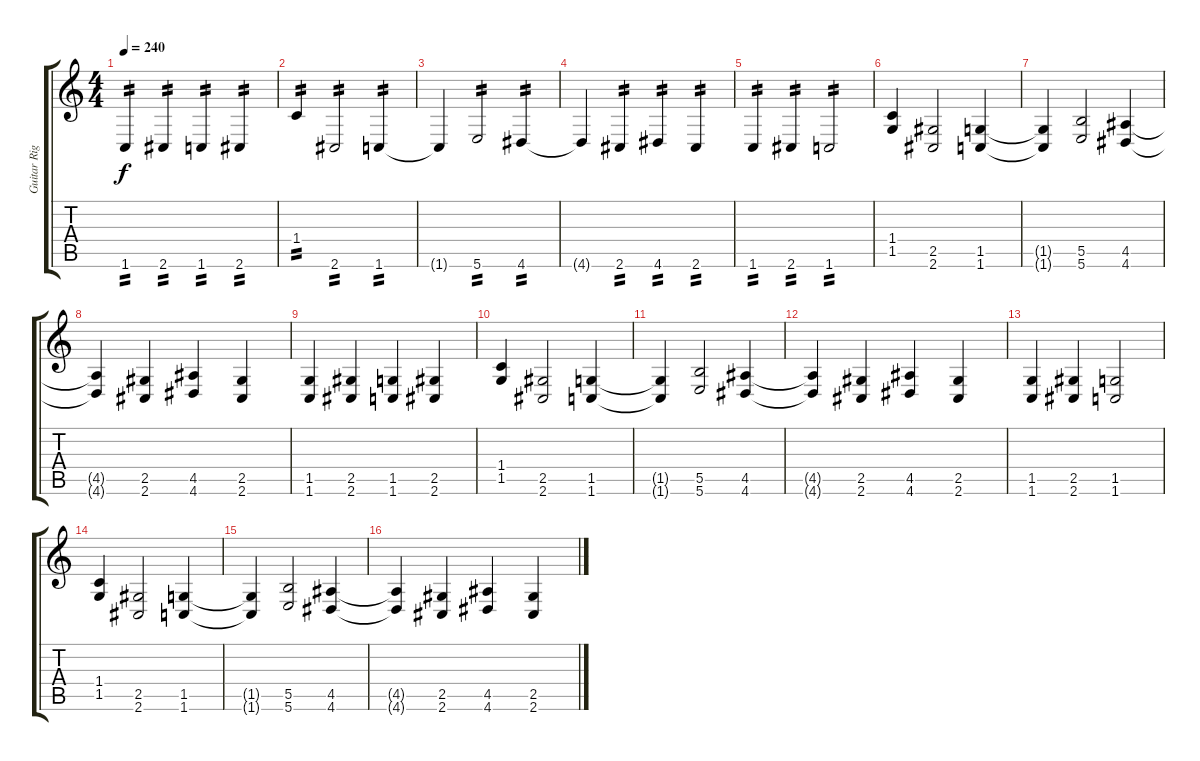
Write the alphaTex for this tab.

\track ("Guitar Right" "Guitar Rig") {instrument overdrivenguitar}
\staff {score tabs}
\tuning (Db4 Ab3 E3 B2 Gb2 B1) {hide}
\ts (4 4)
\tempo 240
\clef g2
\ks c
1.6.4{tp 2 dy f} 2.6.4{tp 2} 1.6.4{tp 2} 2.6.4{tp 2} |
1.4.4{tp 2} 2.6.2{tp 2} 1.6.4{tp 2} |
1.6{t}.4 5.6.2{tp 2} 4.6.4{tp 2} |
4.6{t}.4 2.6.4{tp 2} 4.6.4{tp 2} 2.6.4{tp 2} |
1.6.4{tp 2} 2.6.4{tp 2} 1.6.2{tp 2} |
(1.4 1.5).4 (2.5 2.6).2 (1.5 1.6).4 |
(1.5{t} 1.6{t}).4 (5.5 5.6).2 (4.5 4.6).4 |
(4.5{t} 4.6{t}).4 (2.5 2.6).4 (4.5 4.6).4 (2.5 2.6).4 |
(1.5 1.6).4 (2.5 2.6).4 (1.5 1.6).4 (2.5 2.6).4 |
(1.4 1.5).4 (2.5 2.6).2 (1.5 1.6).4 |
(1.5{t} 1.6{t}).4 (5.5 5.6).2 (4.5 4.6).4 |
(4.5{t} 4.6{t}).4 (2.5 2.6).4 (4.5 4.6).4 (2.5 2.6).4 |
(1.5 1.6).4 (2.5 2.6).4 (1.5 1.6).2 |
(1.4 1.5).4 (2.5 2.6).2 (1.5 1.6).4 |
(1.5{t} 1.6{t}).4 (5.5 5.6).2 (4.5 4.6).4 |
(4.5{t} 4.6{t}).4 (2.5 2.6).4 (4.5 4.6).4 (2.5 2.6).4
